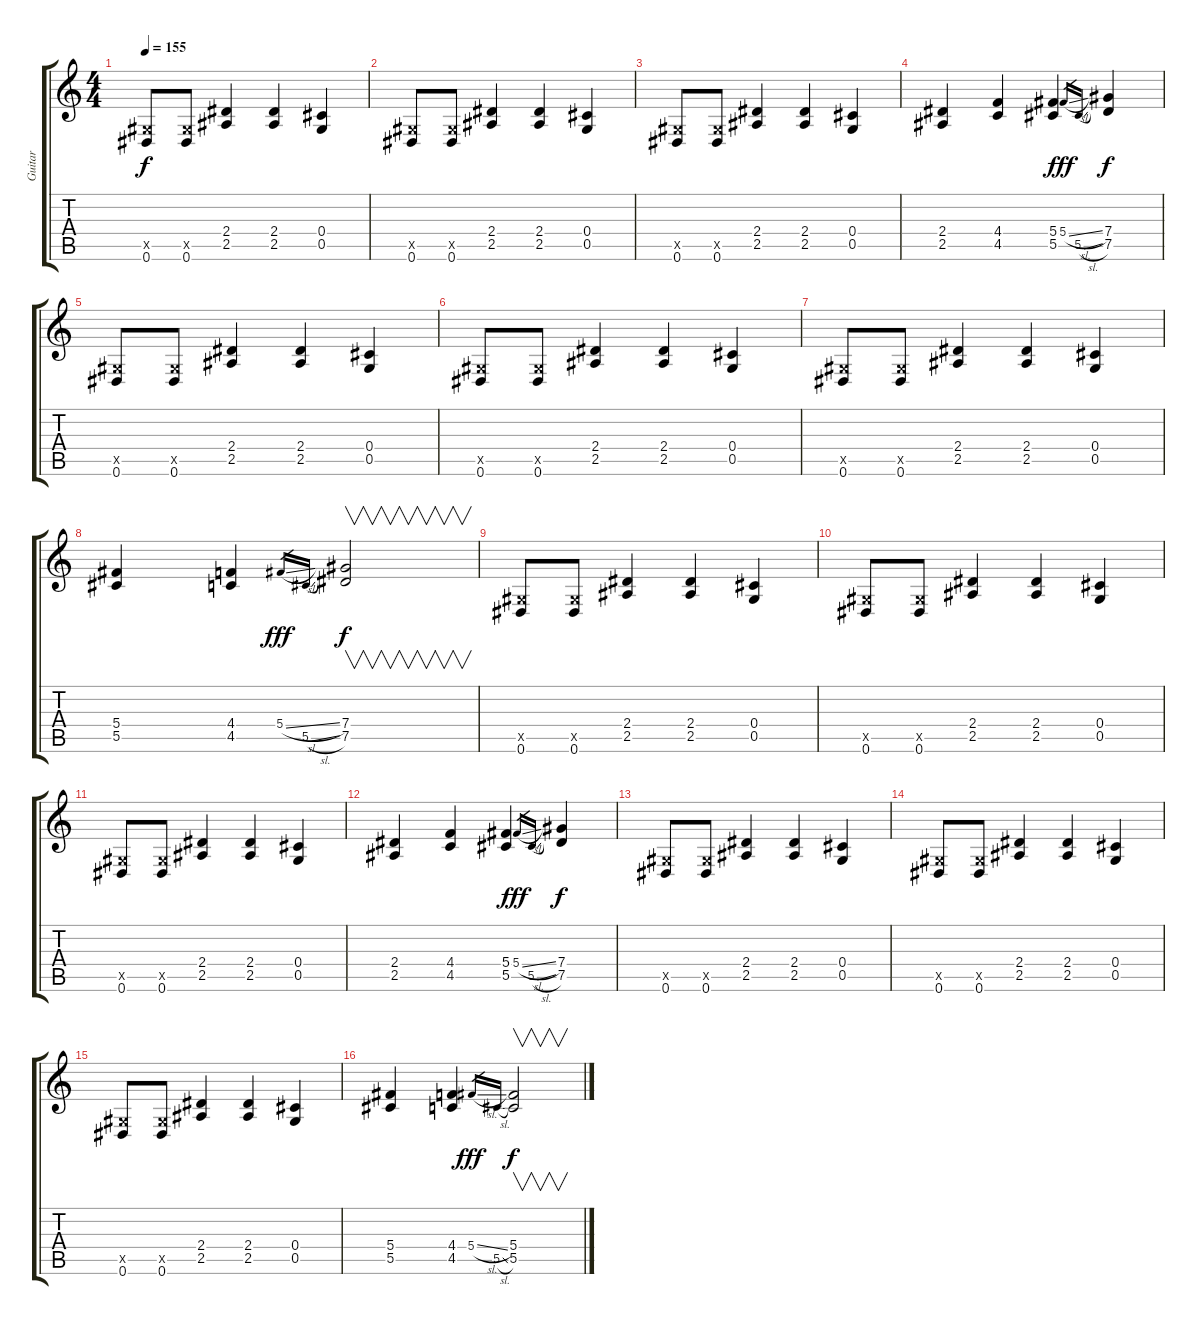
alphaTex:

\track ("Guitar" "Guitar") {instrument distortionguitar}
\staff {score tabs}
\tuning (Eb4 Bb3 Gb3 Db3 Ab2 Eb2) {hide}
\ts (4 4)
\tempo 155
\clef g2
\ks c
(0.5{x} 0.6).8{dy f instrument distortionguitar} (0.5{x} 0.6).8 (2.4 2.5).4 (2.4 2.5).4 (0.4 0.5).4 |
(0.5{x} 0.6).8 (0.5{x} 0.6).8 (2.4 2.5).4 (2.4 2.5).4 (0.4 0.5).4 |
(0.5{x} 0.6).8 (0.5{x} 0.6).8 (2.4 2.5).4 (2.4 2.5).4 (0.4 0.5).4 |
(2.4 2.5).4 (4.4 4.5).4 (5.4 5.5).4 5.4{sl}.16{gr dy fff} 5.5{sl}.16{gr} (7.4 7.5).4{dy f} |
(0.5{x} 0.6).8 (0.5{x} 0.6).8 (2.4 2.5).4 (2.4 2.5).4 (0.4 0.5).4 |
(0.5{x} 0.6).8 (0.5{x} 0.6).8 (2.4 2.5).4 (2.4 2.5).4 (0.4 0.5).4 |
(0.5{x} 0.6).8 (0.5{x} 0.6).8 (2.4 2.5).4 (2.4 2.5).4 (0.4 0.5).4 |
(5.4 5.5).4 (4.4 4.5).4 5.4{sl}.16{gr dy fff} 5.5{sl}.16{gr} (7.4 7.5).2{v dy f} |
(0.5{x} 0.6).8 (0.5{x} 0.6).8 (2.4 2.5).4 (2.4 2.5).4 (0.4 0.5).4 |
(0.5{x} 0.6).8 (0.5{x} 0.6).8 (2.4 2.5).4 (2.4 2.5).4 (0.4 0.5).4 |
(0.5{x} 0.6).8 (0.5{x} 0.6).8 (2.4 2.5).4 (2.4 2.5).4 (0.4 0.5).4 |
(2.4 2.5).4 (4.4 4.5).4 (5.4 5.5).4 5.4{sl}.16{gr dy fff} 5.5{sl}.16{gr} (7.4 7.5).4{dy f} |
(0.5{x} 0.6).8 (0.5{x} 0.6).8 (2.4 2.5).4 (2.4 2.5).4 (0.4 0.5).4 |
(0.5{x} 0.6).8 (0.5{x} 0.6).8 (2.4 2.5).4 (2.4 2.5).4 (0.4 0.5).4 |
(0.5{x} 0.6).8 (0.5{x} 0.6).8 (2.4 2.5).4 (2.4 2.5).4 (0.4 0.5).4 |
(5.4 5.5).4 (4.4 4.5).4 5.4{sl}.16{gr dy fff} 5.5{sl}.16{gr} (5.4 5.5).2{v dy f}
